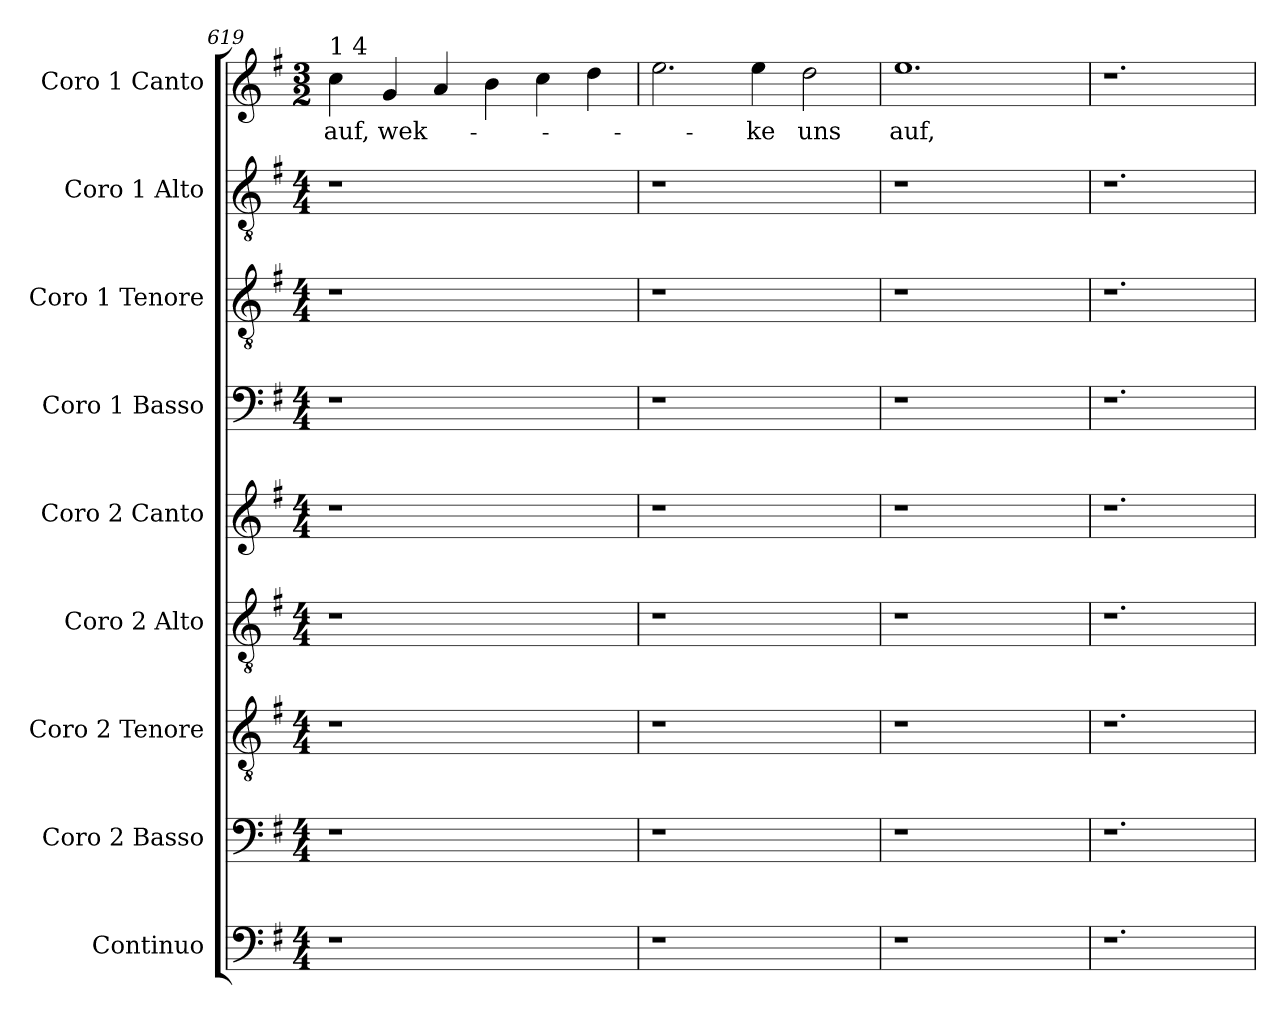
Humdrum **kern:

**kern	**kern	**kern	**kern	**kern	**kern	**kern	**kern	**kern	**text
*part9	*part8	*part7	*part6	*part5	*part4	*part3	*part2	*part1	*part1
*staff9	*staff8	*staff7	*staff6	*staff5	*staff4	*staff3	*staff2	*staff1	*staff1
*I"Continuo	*I"Coro 2  Basso	*I"Coro 2  Tenore	*I"Coro 2  Alto	*I"Coro 2  Canto	*I"Coro 1  Basso	*I"Coro 1  Tenore	*I"Coro 1  Alto	*I"Coro 1  Canto	*
!!LO:LB:g=z
*clefF4	*clefF4	*clefGv2	*clefGv2	*clefG2	*clefF4	*clefGv2	*clefGv2	*clefG2	*
*k[f#]	*k[f#]	*k[f#]	*k[f#]	*k[f#]	*k[f#]	*k[f#]	*k[f#]	*k[f#]	*
*G:	*G:	*G:	*G:	*G:	*G:	*G:	*G:	*G:	*
*M4/4	*M4/4	*M4/4	*M4/4	*M4/4	*M4/4	*M4/4	*M4/4	*M3/2	*
=619	=619	=619	=619	=619	=619	=619	=619	=619	=619
!	!	!	!	!	!	!	!	!LO:TX:a:t=1 4	!
!	!	!	!	!	!	!	!	!	!LO:LY:b:cj
1r	1r	1r	1r	1r	1r	1r	1r	4cc\	auf,
!	!	!	!	!	!	!	!	!	!LO:LY:b:cj
.	.	.	.	.	.	.	.	4g/	wek-
.	.	.	.	.	.	.	.	4a/	.
.	.	.	.	.	.	.	.	4b\	.
2ryy	2ryy	2ryy	2ryy	2ryy	2ryy	2ryy	2ryy	4cc\	.
.	.	.	.	.	.	.	.	4dd\	.
=620	=620	=620	=620	=620	=620	=620	=620	=620	=620
1r	1r	1r	1r	1r	1r	1r	1r	2.ee\	.
!	!	!	!	!	!	!	!	!	!LO:LY:b:cj
.	.	.	.	.	.	.	.	4ee\	-ke
!	!	!	!	!	!	!	!	!	!LO:LY:b:cj
2ryy	2ryy	2ryy	2ryy	2ryy	2ryy	2ryy	2ryy	2dd\	uns
=621	=621	=621	=621	=621	=621	=621	=621	=621	=621
!	!	!	!	!	!	!	!	!	!LO:LY:b:cj
1r	1r	1r	1r	1r	1r	1r	1r	1.ee	auf,
2ryy	2ryy	2ryy	2ryy	2ryy	2ryy	2ryy	2ryy	.	.
=622	=622	=622	=622	=622	=622	=622	=622	=622	=622
1.r	1.r	1.r	1.r	1.r	1.r	1.r	1.r	1.r	.
=623	=623	=623	=623	=623	=623	=623	=623	=623	=623
1.r	1.r	1.r	1.r	1.r	1.r	1.r	1.r	1.r	.
=624	=624	=624	=624	=624	=624	=624	=624	=624	=624
1.r	1.r	1.r	1.r	1.r	1.r	1.r	1.r	1.r	.
=	=	=	=	=	=	=	=	=	=
*-	*-	*-	*-	*-	*-	*-	*-	*-	*-
